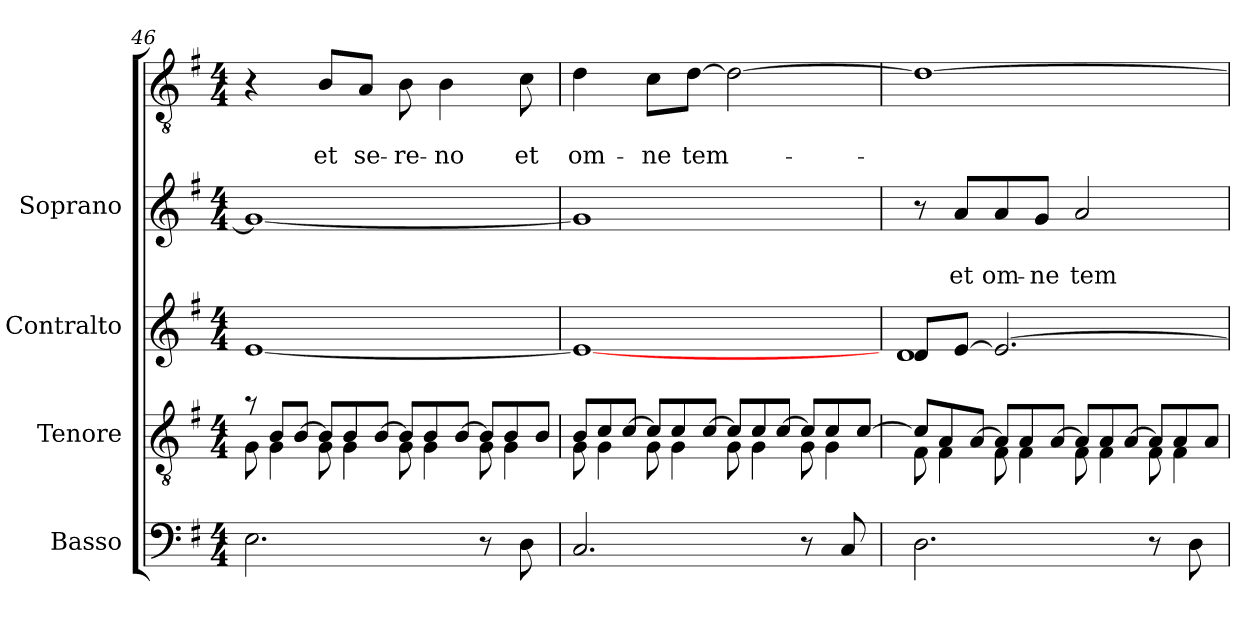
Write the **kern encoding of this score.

**kern	**kern	**kern	**kern	**text	**text	**kern	**text	**text
*part5	*part4	*part3	*part2	*part2	*part2	*part1	*part1	*part1
*staff5	*staff4	*staff3	*staff2	*staff2	*staff2	*staff1	*staff1	*staff1
*I"Basso	*I"Tenore	*I"Contralto	*I"Soprano	*	*	*	*	*
*I'B.	*I'T.	*I'A.	*I'S.	*	*	*	*	*
!!LO:LB:g=z
*clefF4	*clefGv2	*clefG2	*clefG2	*	*	*clefGv2	*	*
*k[f#]	*k[f#]	*k[f#]	*k[f#]	*	*	*k[f#]	*	*
*e:	*e:	*e:	*e:	*	*	*e:	*	*
*M4/4	*M4/4	*M4/4	*M4/4	*	*	*M4/4	*	*
*	*Xtuplet	*	*	*	*	*	*	*
=46	=46	=46	=46	=46	=46	=46	=46	=46
*	*^	*	*	*	*	*	*	*
2.E\	12ra	12G\	[1e	1g_	.	.	4r	.	.
.	12B/L	6G\	.	.	.	.	.	.	.
.	[>12B/J	.	.	.	.	.	.	.	.
!	!	!	!	!	!	!	!	!	!LO:LY:b
.	12B/L]	12G\	.	.	.	.	8B/L	.	et
.	12B/	6G\	.	.	.	.	.	.	.
!	!	!	!	!	!	!	!	!	!LO:LY:b
.	.	.	.	.	.	.	8A/J	.	se-
.	[>12B/J	.	.	.	.	.	.	.	.
!	!	!	!	!	!	!	!	!	!LO:LY:b
.	12B/L]	12G\	.	.	.	.	8B\	.	-re-
.	12B/	6G\	.	.	.	.	.	.	.
!	!	!	!	!	!	!	!	!	!LO:LY:b
.	.	.	.	.	.	.	4B\	.	-no
.	[>12B/J	.	.	.	.	.	.	.	.
8r	12B/L]	12G\	.	.	.	.	.	.	.
.	12B/	6G\	.	.	.	.	.	.	.
!	!	!	!	!	!	!	!	!	!LO:LY:b
8D\	.	.	.	.	.	.	8c\	.	et
.	12B/J	.	.	.	.	.	.	.	.
=47	=47	=47	=47	=47	=47	=47	=47	=47	=47
!	!	!	!	!	!	!	!	!	!LO:LY:b
2.C/	12B/L	12G\	1e_	1g]	.	.	4d\	.	om-
.	12c/	6G\	.	.	.	.	.	.	.
.	[>12c/J	.	.	.	.	.	.	.	.
!	!	!	!	!	!	!	!	!	!LO:LY:b
.	12c/L]	12G\	.	.	.	.	8c\L	.	-ne
.	12c/	6G\	.	.	.	.	.	.	.
!	!	!	!	!	!	!	!	!	!LO:LY:b
.	.	.	.	.	.	.	[8d\J	.	tem-
.	[>12c/J	.	.	.	.	.	.	.	.
.	12c/L]	12G\	.	.	.	.	2d\_	.	.
.	12c/	6G\	.	.	.	.	.	.	.
.	[>12c/J	.	.	.	.	.	.	.	.
8r	12c/L]	12G\	.	.	.	.	.	.	.
.	12c/	6G\	.	.	.	.	.	.	.
8C/	.	.	.	.	.	.	.	.	.
.	[>12c/J	.	.	.	.	.	.	.	.
=48	=48	=48	=48	=48	=48	=48	=48	=48	=48
*	*	*	*^	*	*	*	*	*	*
2.D\	12c/L]	12F#\	8d/L	1d	8r	.	.	1d_	.	.
.	12A/	6F#\	.	.	.	.	.	.	.	.
!	!	!	!	!	!	!	!LO:LY:b	!	!	!
.	.	.	[>8e/J	.	8a/L	.	et	.	.	.
.	[>12A/J	.	.	.	.	.	.	.	.	.
!	!	!	!	!	!	!	!LO:LY:b	!	!	!
.	12A/L]	12F#\	2.e/_	.	8a/	.	om-	.	.	.
.	12A/	6F#\	.	.	.	.	.	.	.	.
!	!	!	!	!	!	!	!LO:LY:b	!	!	!
.	.	.	.	.	8g/J	.	-ne	.	.	.
.	[>12A/J	.	.	.	.	.	.	.	.	.
!	!	!	!	!	!	!	!LO:LY:b	!	!	!
.	12A/L]	12F#\	.	.	2a/	.	tem-	.	.	.
.	12A/	6F#\	.	.	.	.	.	.	.	.
.	[>12A/J	.	.	.	.	.	.	.	.	.
8r	12A/L]	12F#\	.	.	.	.	.	.	.	.
.	12A/	6F#\	.	.	.	.	.	.	.	.
8D\	.	.	.	.	.	.	.	.	.	.
.	12A/J	.	.	.	.	.	.	.	.	.
*	*v	*v	*	*	*	*	*	*	*	*
*	*	*v	*v	*	*	*	*	*	*
=	=	=	=	=	=	=	=	=
*-	*-	*-	*-	*-	*-	*-	*-	*-
